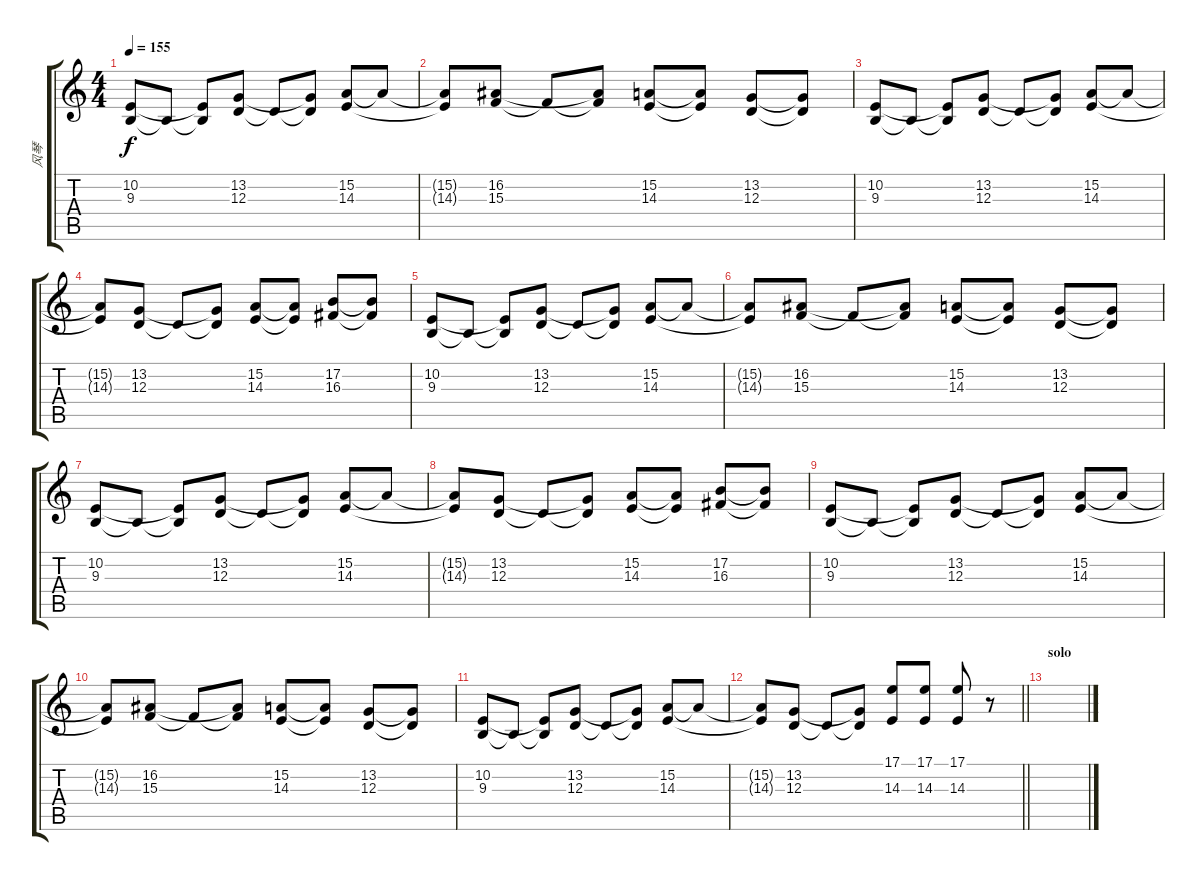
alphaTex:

\track ("风琴" "风琴") {instrument rockorgan}
\staff {score tabs}
\tuning (B3 Gb3 D3 A2 E2 B1) {hide}
\ts (4 4)
\tempo 155
\clef g2
\ks c
(10.2 9.3).8{dy f} 9.3{t}.8 (10.2{t} 9.3{t}).8 (13.2 12.3).8 12.3{t}.8 (13.2{t} 12.3{t}).8 (15.2 14.3).8 15.2{t}.8 |
(15.2{t} 14.3{t}).8 (16.2 15.3).8 15.3{t}.8 (16.2{t} 15.3{t}).8 (15.2 14.3).8 (15.2{t} 14.3{t}).8 (13.2 12.3).8 (13.2{t} 12.3{t}).8 |
(10.2 9.3).8 9.3{t}.8 (10.2{t} 9.3{t}).8 (13.2 12.3).8 12.3{t}.8 (13.2{t} 12.3{t}).8 (15.2 14.3).8 15.2{t}.8 |
(15.2{t} 14.3{t}).8 (13.2 12.3).8 12.3{t}.8 (13.2{t} 12.3{t}).8 (15.2 14.3).8 (15.2{t} 14.3{t}).8 (17.2 16.3).8 (17.2{t} 16.3{t}).8 |
(10.2 9.3).8 9.3{t}.8 (10.2{t} 9.3{t}).8 (13.2 12.3).8 12.3{t}.8 (13.2{t} 12.3{t}).8 (15.2 14.3).8 15.2{t}.8 |
(15.2{t} 14.3{t}).8 (16.2 15.3).8 15.3{t}.8 (16.2{t} 15.3{t}).8 (15.2 14.3).8 (15.2{t} 14.3{t}).8 (13.2 12.3).8 (13.2{t} 12.3{t}).8 |
(10.2 9.3).8 9.3{t}.8 (10.2{t} 9.3{t}).8 (13.2 12.3).8 12.3{t}.8 (13.2{t} 12.3{t}).8 (15.2 14.3).8 15.2{t}.8 |
(15.2{t} 14.3{t}).8 (13.2 12.3).8 12.3{t}.8 (13.2{t} 12.3{t}).8 (15.2 14.3).8 (15.2{t} 14.3{t}).8 (17.2 16.3).8 (17.2{t} 16.3{t}).8 |
(10.2 9.3).8 9.3{t}.8 (10.2{t} 9.3{t}).8 (13.2 12.3).8 12.3{t}.8 (13.2{t} 12.3{t}).8 (15.2 14.3).8 15.2{t}.8 |
(15.2{t} 14.3{t}).8 (16.2 15.3).8 15.3{t}.8 (16.2{t} 15.3{t}).8 (15.2 14.3).8 (15.2{t} 14.3{t}).8 (13.2 12.3).8 (13.2{t} 12.3{t}).8 |
(10.2 9.3).8 9.3{t}.8 (10.2{t} 9.3{t}).8 (13.2 12.3).8 12.3{t}.8 (13.2{t} 12.3{t}).8 (15.2 14.3).8 15.2{t}.8 |
\barLineRight lightlight
(15.2{t} 14.3{t}).8 (13.2 12.3).8 12.3{t}.8 (13.2{t} 12.3{t}).8 (17.1 14.3).8 (17.1 14.3).8 (17.1 14.3).8 r.8 |
\section ("" "solo")
